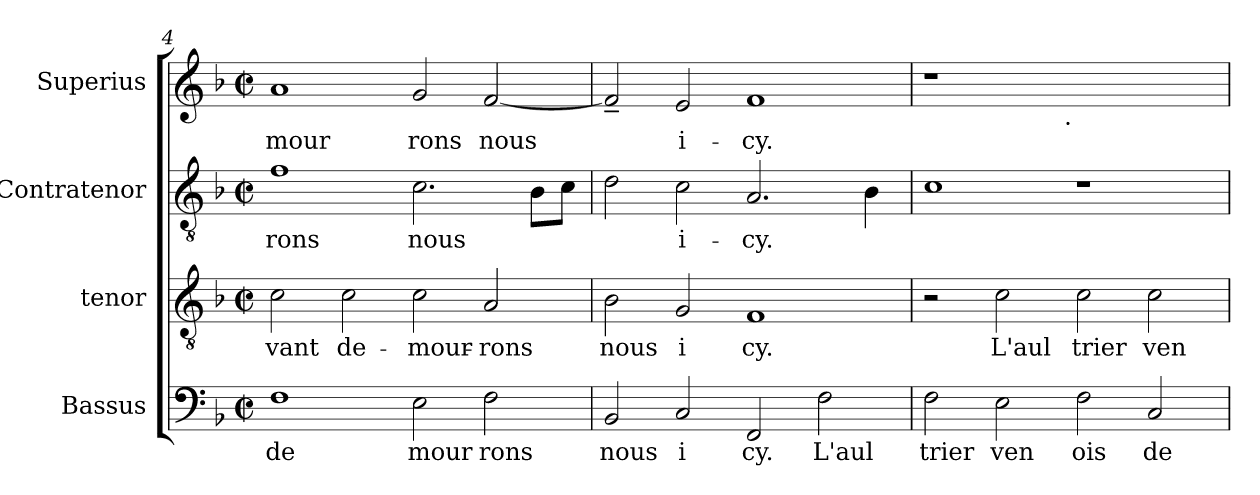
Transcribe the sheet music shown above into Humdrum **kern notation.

**kern	**text	**kern	**text	**kern	**text	**kern	**text
*part4	*part4	*part3	*part3	*part2	*part2	*part1	*part1
*staff4	*staff4	*staff3	*staff3	*staff2	*staff2	*staff1	*staff1
*I"Bassus	*	*I"tenor	*	*I"Contratenor	*	*I"Superius	*
*clefF4	*	*clefGv2	*	*clefGv2	*	*clefG2	*
*k[b-]	*	*k[b-]	*	*k[b-]	*	*k[b-]	*
*F:	*	*F:	*	*F:	*	*F:	*
*M2/2	*	*M2/2	*	*M2/2	*	*M2/2	*
*met(c|)	*	*met(c|)	*	*met(c|)	*	*met(c|)	*
=4	=4	=4	=4	=4	=4	=4	=4
!	!LO:LY:b:cj	!	!LO:LY:b:cj	!	!LO:LY:b:cj	!	!LO:LY:b:cj
1F	de	2c\	-vant	1f	rons	1a	mour
!	!	!	!LO:LY:b:cj	!	!	!	!
.	.	2c\	de-	.	.	.	.
!	!LO:LY:b:cj	!	!LO:LY:b:cj	!	!LO:LY:b:cj	!	!LO:LY:b:cj
2E\	mour	2c\	-mour-	2.c\	nous	2g/	rons
!	!LO:LY:b:cj	!	!LO:LY:b:cj	!	!	!	!LO:LY:b:cj
2F\	rons	2A/	-rons	.	.	[<2f/	nous
!	!	!	!	!	!LO:LY:b:cj	!	!
.	.	.	.	8B-\L	.	.	.
!	!	!	!	!	!LO:LY:b:cj	!	!
.	.	.	.	8c\J	.	.	.
!!LO:LB:g=z
=5	=5	=5	=5	=5	=5	=5	=5
!	!LO:LY:b:cj	!	!LO:LY:b:cj	!	!LO:LY:b:cj	!	!LO:LY:b:cj
2BB-/	nous	2B-\	nous	2d\	.	2f~</]	.
!	!LO:LY:b:cj	!	!LO:LY:b:cj	!	!LO:LY:b:cj	!	!LO:LY:b:cj
2C/	i	2G/	i	2c\	i-	2e/	i-
!	!LO:LY:b:cj	!	!LO:LY:b:cj	!	!LO:LY:b:cj	!	!LO:LY:b:cj
2FF/	cy.	1F	cy.	2.A/	-cy.	1f	-cy.
!	!LO:LY:b:cj	!	!	!	!	!	!
2F\	L'aul	.	.	.	.	.	.
!	!	!	!	!	!LO:LY:b:cj	!	!
.	.	.	.	4B-\	.	.	.
=6	=6	=6	=6	=6	=6	=6	=6
!	!LO:LY:b:cj	!	!	!	!LO:LY:b:cj	!	!
*	*	*	*	*	*	*^	*
2F\	trier	2r	.	1c	.	1r	2ryy	.
!	!LO:LY:b:cj	!	!LO:LY:b:cj	!	!	!	!	!
2E\	ven	2c\	L'aul	.	.	.	4...ryy	.
!	!	!	!	!	!	!	!LO:TX:b:t=.	!
.	.	.	.	.	.	.	1ryy	.
!	!LO:LY:b:cj	!	!LO:LY:b:cj	!	!	!	!	!
2F\	ois	2c\	trier	1r	.	1ryy	.	.
!	!LO:LY:b:cj	!	!LO:LY:b:cj	!	!	!	!	!
2C/	de	2c\	ven	.	.	.	.	.
.	.	.	.	.	.	.	32ryy	.
*	*	*	*	*	*	*v	*v	*
=	=	=	=	=	=	=	=
*-	*-	*-	*-	*-	*-	*-	*-
